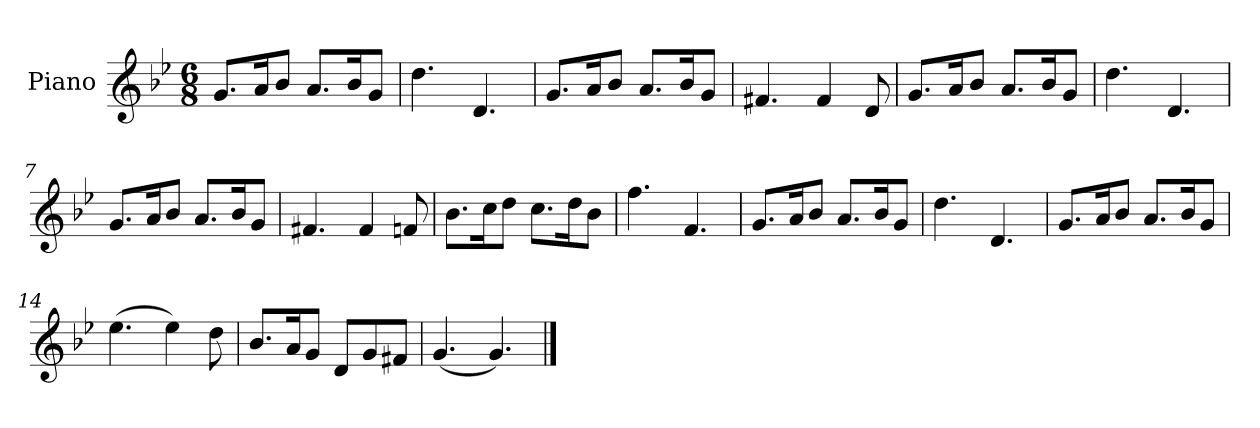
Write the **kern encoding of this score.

**kern
*part1
*staff1
*I"Piano
*I'Pno.
*clefG2
*k[b-e-]
*M6/8
=1
8.g/L
16a/K
8b-/J
8.a/L
16b-/K
8g/J
=2
4.dd\
4.d/
=3
8.g/L
16a/K
8b-/J
8.a/L
16b-/K
8g/J
=4
4.f#X/
4f#/
8d/
=5
8.g/L
16a/K
8b-/J
8.a/L
16b-/K
8g/J
=6
4.dd\
4.d/
=7
8.g/L
16a/K
8b-/J
8.a/L
16b-/K
8g/J
=8
4.f#X/
4f#/
8fn/
=9
8.b-\L
16cc\K
8dd\J
8.cc\L
16dd\K
8b-\J
=10
4.ff\
4.f/
=11
8.g/L
16a/K
8b-/J
8.a/L
16b-/K
8g/J
=12
4.dd\
4.d/
=13
8.g/L
16a/K
8b-/J
8.a/L
16b-/K
8g/J
=14
(>4.ee-\
4ee-\)
8dd\
=15
8.b-/L
16a/K
8g/J
8d/L
8g/
8f#X/J
=16
(<4.g/
4.g/)
==
*-
